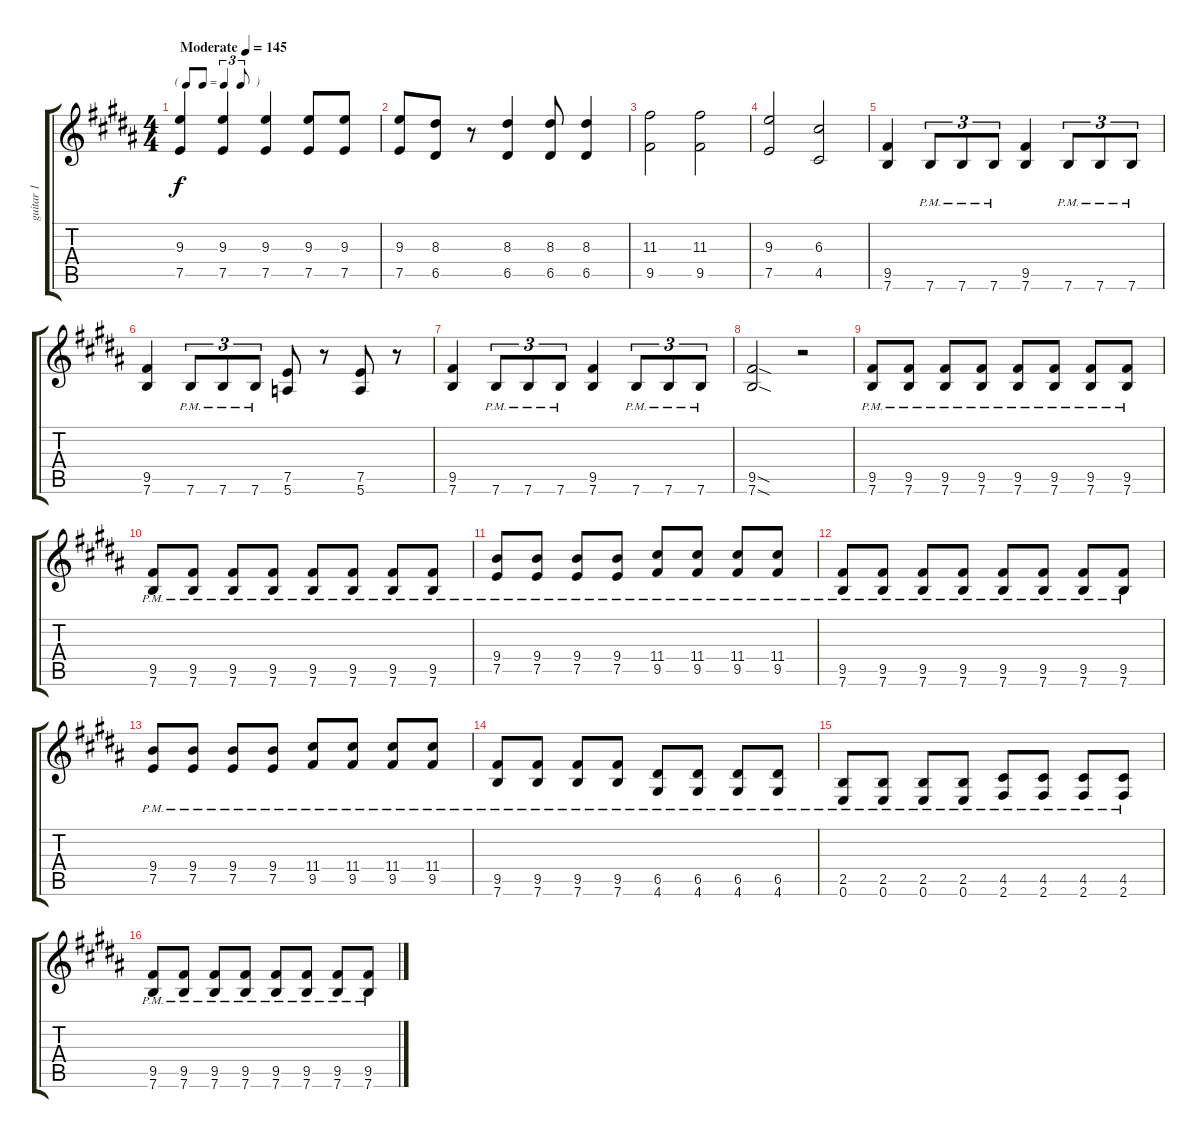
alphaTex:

\track ("guitar 1" "guitar 1") {instrument overdrivenguitar}
\staff {score tabs}
\tuning (E4 B3 G3 D3 A2 E2) {hide}
\ts (4 4)
\tf triplet8th
\tempo (145 "Moderate")
\clef g2
\ks b
(9.3 7.5).4{dy f instrument overdrivenguitar} (9.3 7.5).4 (9.3 7.5).4 (9.3 7.5).8 (9.3 7.5).8 |
(9.3 7.5).8 (8.3 6.5).8 r.8 (8.3 6.5).4 (8.3 6.5).8 (8.3 6.5).4 |
(11.3 9.5).2 (11.3 9.5).2 |
(9.3 7.5).2 (6.3 4.5).2 |
(9.5 7.6).4 7.6{pm}.8{tu (3 2)} 7.6{pm}.8{tu (3 2)} 7.6{pm}.8{tu (3 2)} (9.5 7.6).4 7.6{pm}.8{tu (3 2)} 7.6{pm}.8{tu (3 2)} 7.6{pm}.8{tu (3 2)} |
(9.5 7.6).4 7.6{pm}.8{tu (3 2)} 7.6{pm}.8{tu (3 2)} 7.6{pm}.8{tu (3 2)} (7.5 5.6).8 r.8 (7.5 5.6).8 r.8 |
(9.5 7.6).4 7.6{pm}.8{tu (3 2)} 7.6{pm}.8{tu (3 2)} 7.6{pm}.8{tu (3 2)} (9.5 7.6).4 7.6{pm}.8{tu (3 2)} 7.6{pm}.8{tu (3 2)} 7.6{pm}.8{tu (3 2)} |
(9.5{sod} 7.6{sod}).2 r.2 |
(9.5{pm} 7.6{pm}).8 (9.5{pm} 7.6{pm}).8 (9.5{pm} 7.6{pm}).8 (9.5{pm} 7.6{pm}).8 (9.5{pm} 7.6{pm}).8 (9.5{pm} 7.6{pm}).8 (9.5{pm} 7.6{pm}).8 (9.5{pm} 7.6{pm}).8 |
(9.5{pm} 7.6{pm}).8 (9.5{pm} 7.6{pm}).8 (9.5{pm} 7.6{pm}).8 (9.5{pm} 7.6{pm}).8 (9.5{pm} 7.6{pm}).8 (9.5{pm} 7.6{pm}).8 (9.5{pm} 7.6{pm}).8 (9.5{pm} 7.6{pm}).8 |
(9.4 7.5{pm}).8 (9.4 7.5{pm}).8 (9.4 7.5{pm}).8 (9.4 7.5{pm}).8 (11.4{pm} 9.5{pm}).8 (11.4{pm} 9.5{pm}).8 (11.4{pm} 9.5{pm}).8 (11.4{pm} 9.5{pm}).8 |
(9.5{pm} 7.6{pm}).8 (9.5{pm} 7.6{pm}).8 (9.5{pm} 7.6{pm}).8 (9.5{pm} 7.6{pm}).8 (9.5{pm} 7.6{pm}).8 (9.5{pm} 7.6{pm}).8 (9.5{pm} 7.6{pm}).8 (9.5{pm} 7.6{pm}).8 |
(9.4 7.5{pm}).8 (9.4 7.5{pm}).8 (9.4 7.5{pm}).8 (9.4 7.5{pm}).8 (11.4{pm} 9.5{pm}).8 (11.4{pm} 9.5{pm}).8 (11.4{pm} 9.5{pm}).8 (11.4{pm} 9.5{pm}).8 |
(9.5{pm} 7.6{pm}).8 (9.5{pm} 7.6{pm}).8 (9.5{pm} 7.6{pm}).8 (9.5{pm} 7.6{pm}).8 (6.5{pm} 4.6{pm}).8 (6.5{pm} 4.6{pm}).8 (6.5{pm} 4.6{pm}).8 (6.5{pm} 4.6{pm}).8 |
(2.5{pm} 0.6{pm}).8 (2.5{pm} 0.6{pm}).8 (2.5{pm} 0.6{pm}).8 (2.5{pm} 0.6{pm}).8 (4.5{pm} 2.6{pm}).8 (4.5{pm} 2.6{pm}).8 (4.5{pm} 2.6{pm}).8 (4.5{pm} 2.6{pm}).8 |
(9.5{pm} 7.6{pm}).8 (9.5{pm} 7.6{pm}).8 (9.5{pm} 7.6{pm}).8 (9.5{pm} 7.6{pm}).8 (9.5{pm} 7.6{pm}).8 (9.5{pm} 7.6{pm}).8 (9.5{pm} 7.6{pm}).8 (9.5{pm} 7.6{pm}).8
